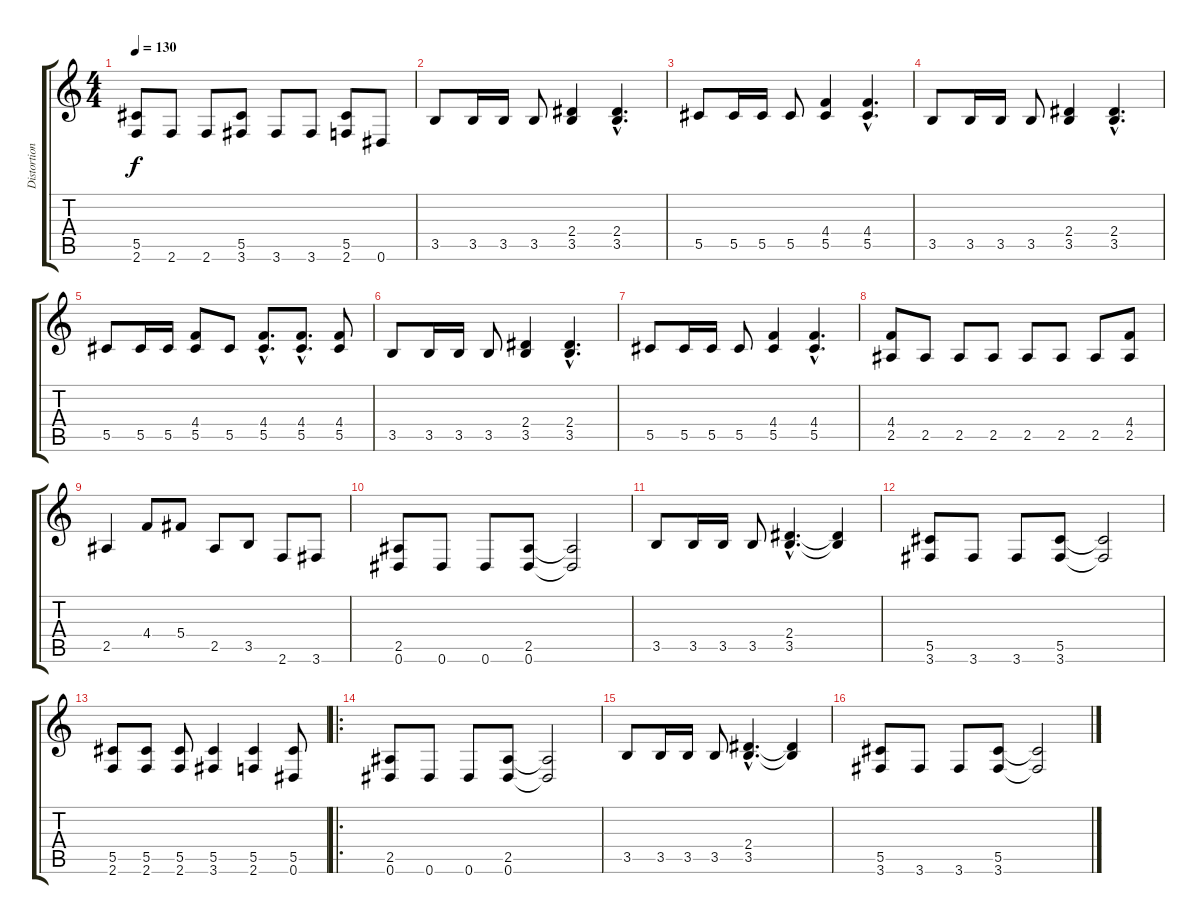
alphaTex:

\track ("Distortion Rythm" "Distortion") {instrument distortionguitar}
\staff {score tabs}
\tuning (Eb4 Bb3 Gb3 Db3 Ab2 Eb2) {hide}
\ts (4 4)
\tempo 130
\clef g2
\ks c
(5.5 2.6).8{dy f} 2.6.8 2.6.8 (5.5 3.6).8 3.6.8 3.6.8 (5.5 2.6).8 0.6.8 |
3.5.8 3.5.16 3.5.16 3.5.8 (2.4 3.5).4 (2.4{hac} 3.5{hac}).4{d} |
5.5.8 5.5.16 5.5.16 5.5.8 (4.4 5.5).4 (4.4{hac} 5.5{hac}).4{d} |
3.5.8 3.5.16 3.5.16 3.5.8 (2.4 3.5).4 (2.4{hac} 3.5{hac}).4{d} |
5.5.8 5.5.16 5.5.16 (4.4 5.5).8 5.5.8 (4.4{hac} 5.5{hac}).8{d} (4.4{hac} 5.5{hac}).8{d} (4.4 5.5).8 |
3.5.8 3.5.16 3.5.16 3.5.8 (2.4 3.5).4 (2.4{hac} 3.5{hac}).4{d} |
5.5.8 5.5.16 5.5.16 5.5.8 (4.4 5.5).4 (4.4{hac} 5.5{hac}).4{d} |
(4.4 2.5).8 2.5.8 2.5.8 2.5.8 2.5.8 2.5.8 2.5.8 (4.4 2.5).8 |
2.5.4 4.4.8 5.4.8 2.5.8 3.5.8 2.6.8 3.6.8 |
(2.5 0.6).8 0.6.8 0.6.8 (2.5 0.6).8 (2.5{t} 0.6{t}).2 |
3.5.8 3.5.16 3.5.16 3.5.8 (2.4{hac} 3.5{hac}).4{d} (2.4{t} 3.5{t}).4 |
(5.5 3.6).8 3.6.8 3.6.8 (5.5 3.6).8 (5.5{t} 3.6{t}).2 |
(5.5 2.6).8 (5.5 2.6).8 (5.5 2.6).8 (5.5 3.6).4 (5.5 2.6).4 (5.5 0.6).8 |
\ro
(2.5 0.6).8 0.6.8 0.6.8 (2.5 0.6).8 (2.5{t} 0.6{t}).2 |
3.5.8 3.5.16 3.5.16 3.5.8 (2.4{hac} 3.5{hac}).4{d} (2.4{t} 3.5{t}).4 |
(5.5 3.6).8 3.6.8 3.6.8 (5.5 3.6).8 (5.5{t} 3.6{t}).2
